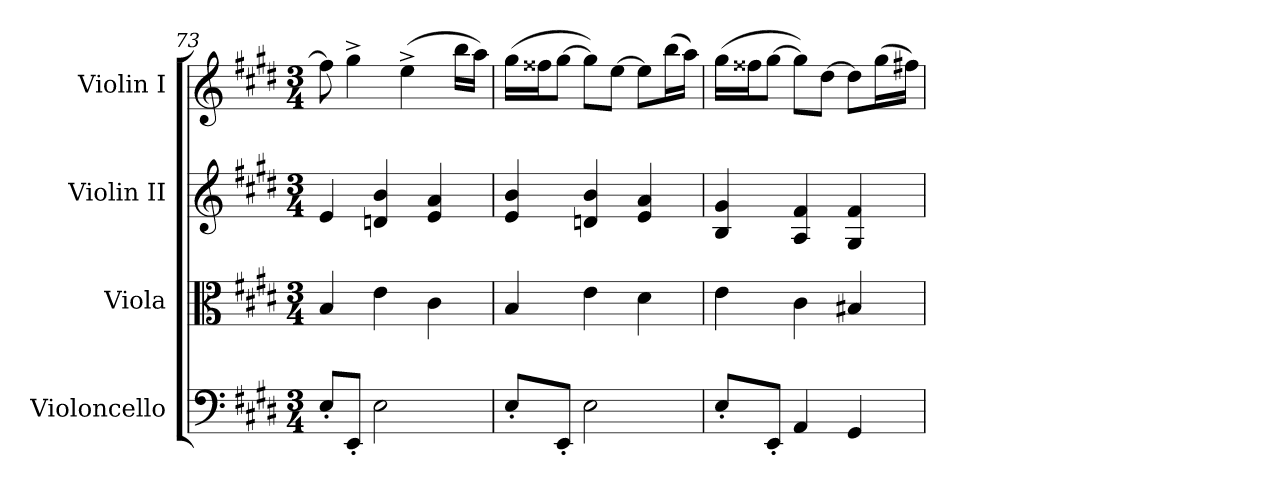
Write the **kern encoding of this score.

**kern	**kern	**kern	**kern
*part4	*part3	*part2	*part1
*staff4	*staff3	*staff2	*staff1
*I"Violoncello	*I"Viola	*I"Violin II	*I"Violin I
*I'Vc	*I'Vla	*I'Vln	*I'Vln
!!LO:LB:g=z
*clefF4	*clefC3	*clefG2	*clefG2
*k[f#c#g#d#]	*k[f#c#g#d#]	*k[f#c#g#d#]	*k[f#c#g#d#]
*M3/4	*M3/4	*M3/4	*M3/4
=73	=73	=73	=73
8E'/L	4B/	4e/	8ff##i\]
8EE'/J	.	.	4gg#^\
2E\	4e\	4dn/ 4b/	.
.	.	.	(4ee^\
.	4c#\	4e/ 4a/	.
.	.	.	16bb\LL
.	.	.	16aa\JJ)
=74	=74	=74	=74
8E'/L	4B/	4e/ 4b/	(16gg#\LL
.	.	.	16ff##X\J
8EE'/J	.	.	[8gg#\J
2E\	4e\	4dn/ 4b/	8gg#\L])
.	.	.	[8ee\J
.	4d#\	4e/ 4a/	8ee\L]
.	.	.	(16bb\L
.	.	.	16aa\JJ)
=75	=75	=75	=75
8E'/L	4e\	4B/ 4g#/	(16gg#\LL
.	.	.	16ff##X\J
8EE'/J	.	.	[8gg#\J
4AA/	4c#\	4A/ 4f#/	8gg#\L])
.	.	.	[8dd#\J
4GG#/	4B#X/	4G#/ 4f#/	8dd#\L]
.	.	.	(16gg#\L
.	.	.	16ff#X\JJ)
=	=	=	=
*-	*-	*-	*-
